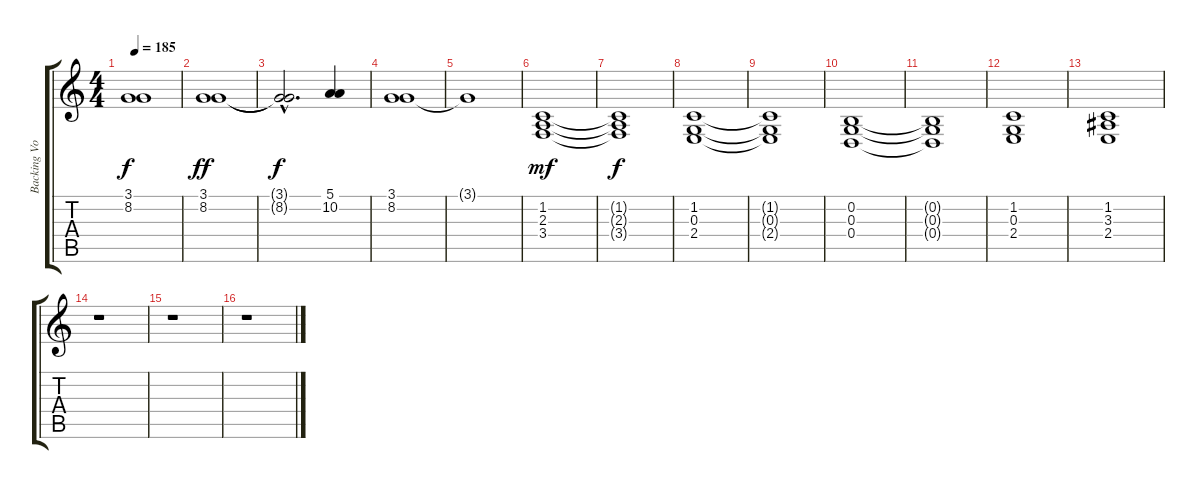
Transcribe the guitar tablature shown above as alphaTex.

\track ("Backing Vocals" "Backing Vo") {instrument choiraahs}
\staff {score tabs}
\tuning (E4 B3 G3 D3 A2 E2) {hide}
\ts (4 4)
\tempo 185
\clef g2
\ks c
(3.1{t} 8.2{t}).1{dy f} |
(3.1 8.2).1{dy ff volume 16 instrument choiraahs} |
(3.1{hac t} 8.2{hac t}).2{d dy f} (5.1 10.2).4 |
(3.1 8.2).1 |
3.1{t}.1 |
(1.2 2.3 3.4).1{dy mf} |
(1.2{t} 2.3{t} 3.4{t}).1{dy f} |
(1.2 0.3 2.4).1 |
(1.2{t} 0.3{t} 2.4{t}).1 |
(0.2 0.3 0.4).1 |
(0.2{t} 0.3{t} 0.4{t}).1 |
(1.2 0.3 2.4).1 |
(1.2 3.3 2.4).1 |
r.1 |
r.1 |
r.1
